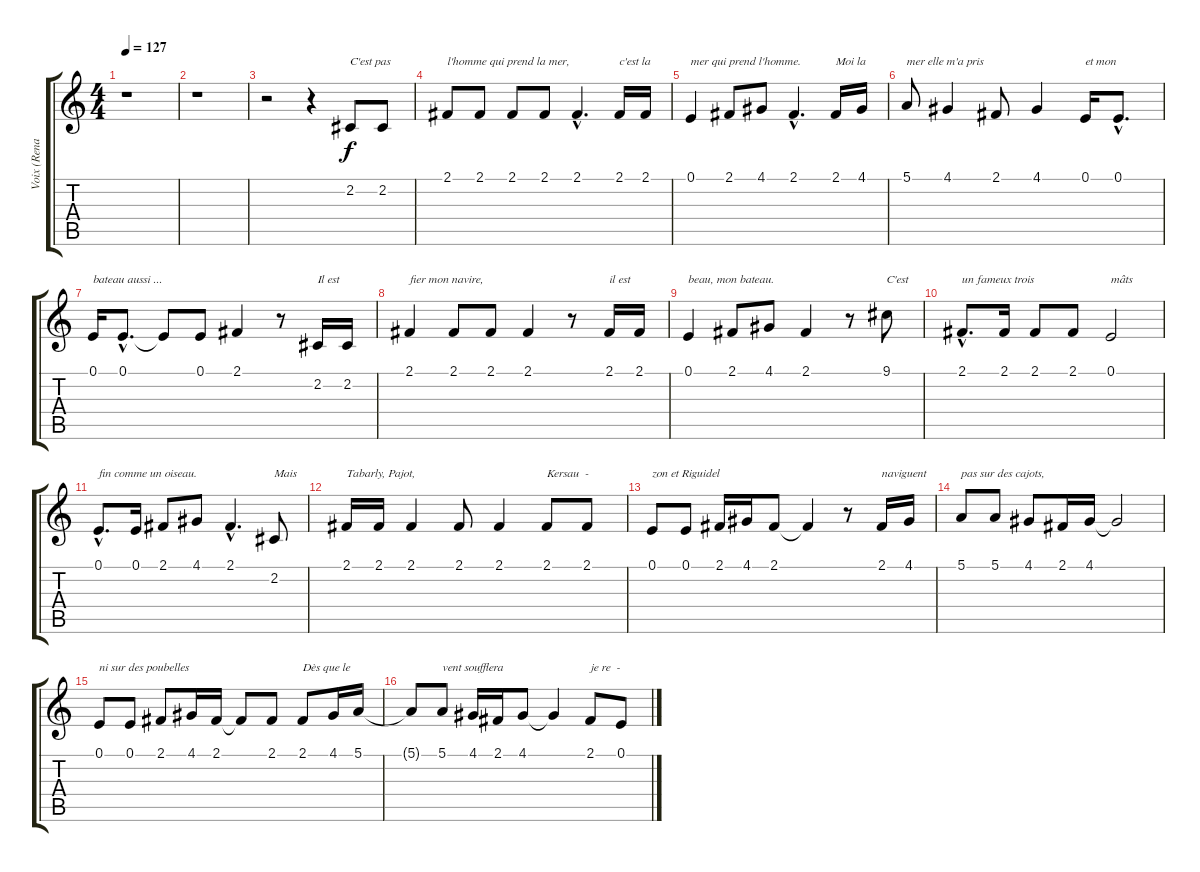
\track ("Voix (Renaud Séchan)" "Voix (Rena") {instrument voiceoohs}
\staff {score tabs}
\tuning (E4 B3 G3 D3 A2 E2) {hide}
\ts (4 4)
\tempo 127
\clef g2
\ks c
r.1{dy f} |
r.1 |
r.2 r.4 2.2.8{txt "C'est pas"} 2.2.8 |
2.1.8{txt "l'homme qui prend la mer,"} 2.1.8 2.1.8 2.1.8 2.1{hac}.4{d} 2.1.16{txt "c'est la"} 2.1.16 |
0.1.4{txt "mer qui prend l'homme."} 2.1.8 4.1.8 2.1{hac}.4{d} 2.1.16{txt "Moi la "} 4.1.16 |
5.1.8{txt "mer elle m'a pris"} 4.1.4 2.1.8 4.1.4 0.1.16{txt "et mon"} 0.1{hac}.8{d} |
0.1.16{txt "bateau aussi ..."} 0.1{hac}.8{d} 0.1{t}.8 0.1.8 2.1.4 r.8 2.2.16{txt "Il est"} 2.2.16 |
2.1.4{txt "fier mon navire,"} 2.1.8 2.1.8 2.1.4 r.8 2.1.16{txt "il est"} 2.1.16 |
0.1.4{txt "beau, mon bateau."} 2.1.8 4.1.8 2.1.4 r.8 9.1.8{txt "C'est"} |
2.1{hac}.8{d txt "un fameux trois"} 2.1.16 2.1.8 2.1.8 0.1.2{txt "mâts"} |
0.1{hac}.8{d txt "fin comme un oiseau."} 0.1.16 2.1.8 4.1.8 2.1{hac}.4{d} 2.2.8{txt "Mais"} |
2.1.16{txt "Tabarly, Pajot,"} 2.1.16 2.1.4 2.1.8 2.1.4 2.1.8{txt "Kersau  -"} 2.1.8 |
0.1.8{txt "zon et Riguidel"} 0.1.8 2.1.16 4.1.16 2.1.8 2.1{t}.4 r.8 2.1.16{txt "naviguent "} 4.1.16 |
5.1.8{txt "pas sur des cajots,"} 5.1.8 4.1.8 2.1.16 4.1.16 4.1{t}.2 |
0.1.8{txt "ni sur des poubelles"} 0.1.8 2.1.8 4.1.16 2.1.16 2.1{t}.8 2.1.8 2.1.8{txt "Dès que le"} 4.1.16 5.1.16 |
5.1{t}.8 5.1.8{txt "vent soufflera"} 4.1.16 2.1.16 4.1.8 4.1{t}.4 2.1.8{txt "je re  -"} 0.1.8
